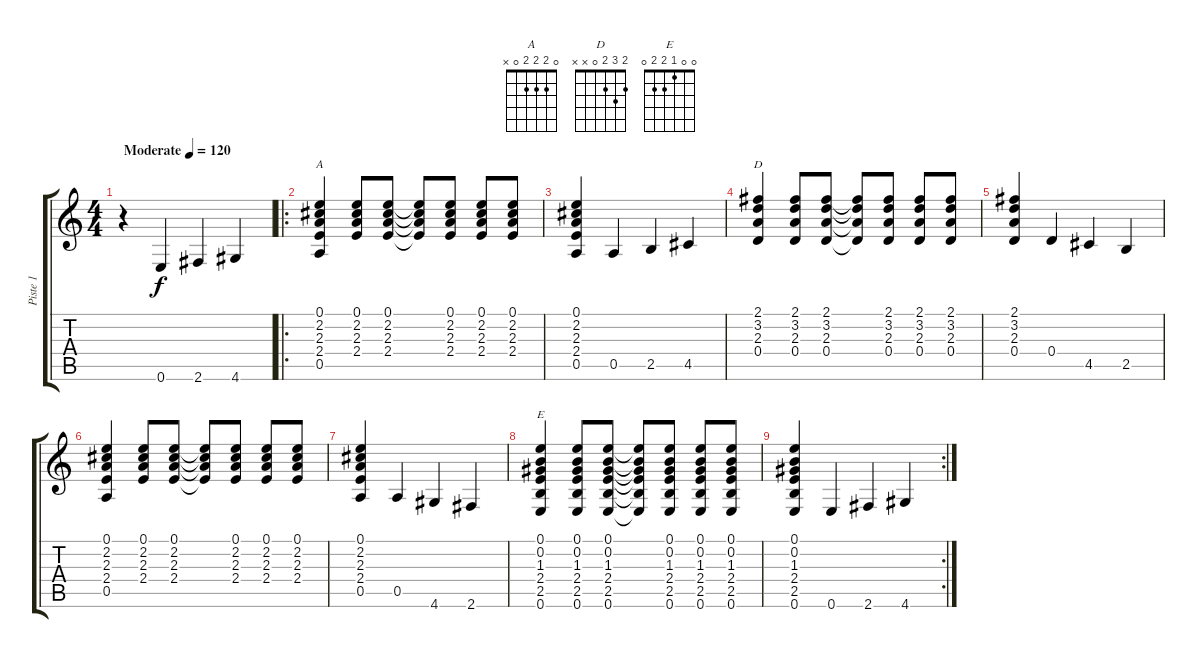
\track ("Piste 1" "Piste 1") {instrument acousticguitarsteel}
\staff {score tabs}
\tuning (E4 B3 G3 D3 A2 E2) {hide}
\chord ("A" 0 2 2 2 0 x)
\chord ("D" 2 3 2 0 x x)
\chord ("E" 0 0 1 2 2 0)
\ts (4 4)
\tempo (120 "Moderate")
\clef g2
\ks c
r.4{dy f instrument acousticguitarsteel} 0.6.4 2.6.4 4.6.4 |
\ro
(0.1 2.2 2.3 2.4 0.5).4{ch "A"} (0.1 2.2 2.3 2.4).8 (0.1 2.2 2.3 2.4).8 (0.1{t} 2.2{t} 2.3{t} 2.4{t}).8 (0.1 2.2 2.3 2.4).8 (0.1 2.2 2.3 2.4).8 (0.1 2.2 2.3 2.4).8 |
(0.1 2.2 2.3 2.4 0.5).4 0.5.4 2.5.4 4.5.4 |
(2.1 3.2 2.3 0.4).4{ch "D"} (2.1 3.2 2.3 0.4).8 (2.1 3.2 2.3 0.4).8 (2.1{t} 3.2{t} 2.3{t} 0.4{t}).8 (2.1 3.2 2.3 0.4).8 (2.1 3.2 2.3 0.4).8 (2.1 3.2 2.3 0.4).8 |
(2.1 3.2 2.3 0.4).4 0.4.4 4.5.4 2.5.4 |
(0.1 2.2 2.3 2.4 0.5).4 (0.1 2.2 2.3 2.4).8 (0.1 2.2 2.3 2.4).8 (0.1{t} 2.2{t} 2.3{t} 2.4{t}).8 (0.1 2.2 2.3 2.4).8 (0.1 2.2 2.3 2.4).8 (0.1 2.2 2.3 2.4).8 |
(0.1 2.2 2.3 2.4 0.5).4 0.5.4 4.6.4 2.6.4 |
(0.1 0.2 1.3 2.4 2.5 0.6).4{ch "E"} (0.1 0.2 1.3 2.4 2.5 0.6).8 (0.1 0.2 1.3 2.4 2.5 0.6).8 (0.1{t} 0.2{t} 1.3{t} 2.4{t} 2.5{t} 0.6{t}).8 (0.1 0.2 1.3 2.4 2.5 0.6).8 (0.1 0.2 1.3 2.4 2.5 0.6).8 (0.1 0.2 1.3 2.4 2.5 0.6).8 |
\rc 2
(0.1 0.2 1.3 2.4 2.5 0.6).4 0.6.4 2.6.4 4.6.4
